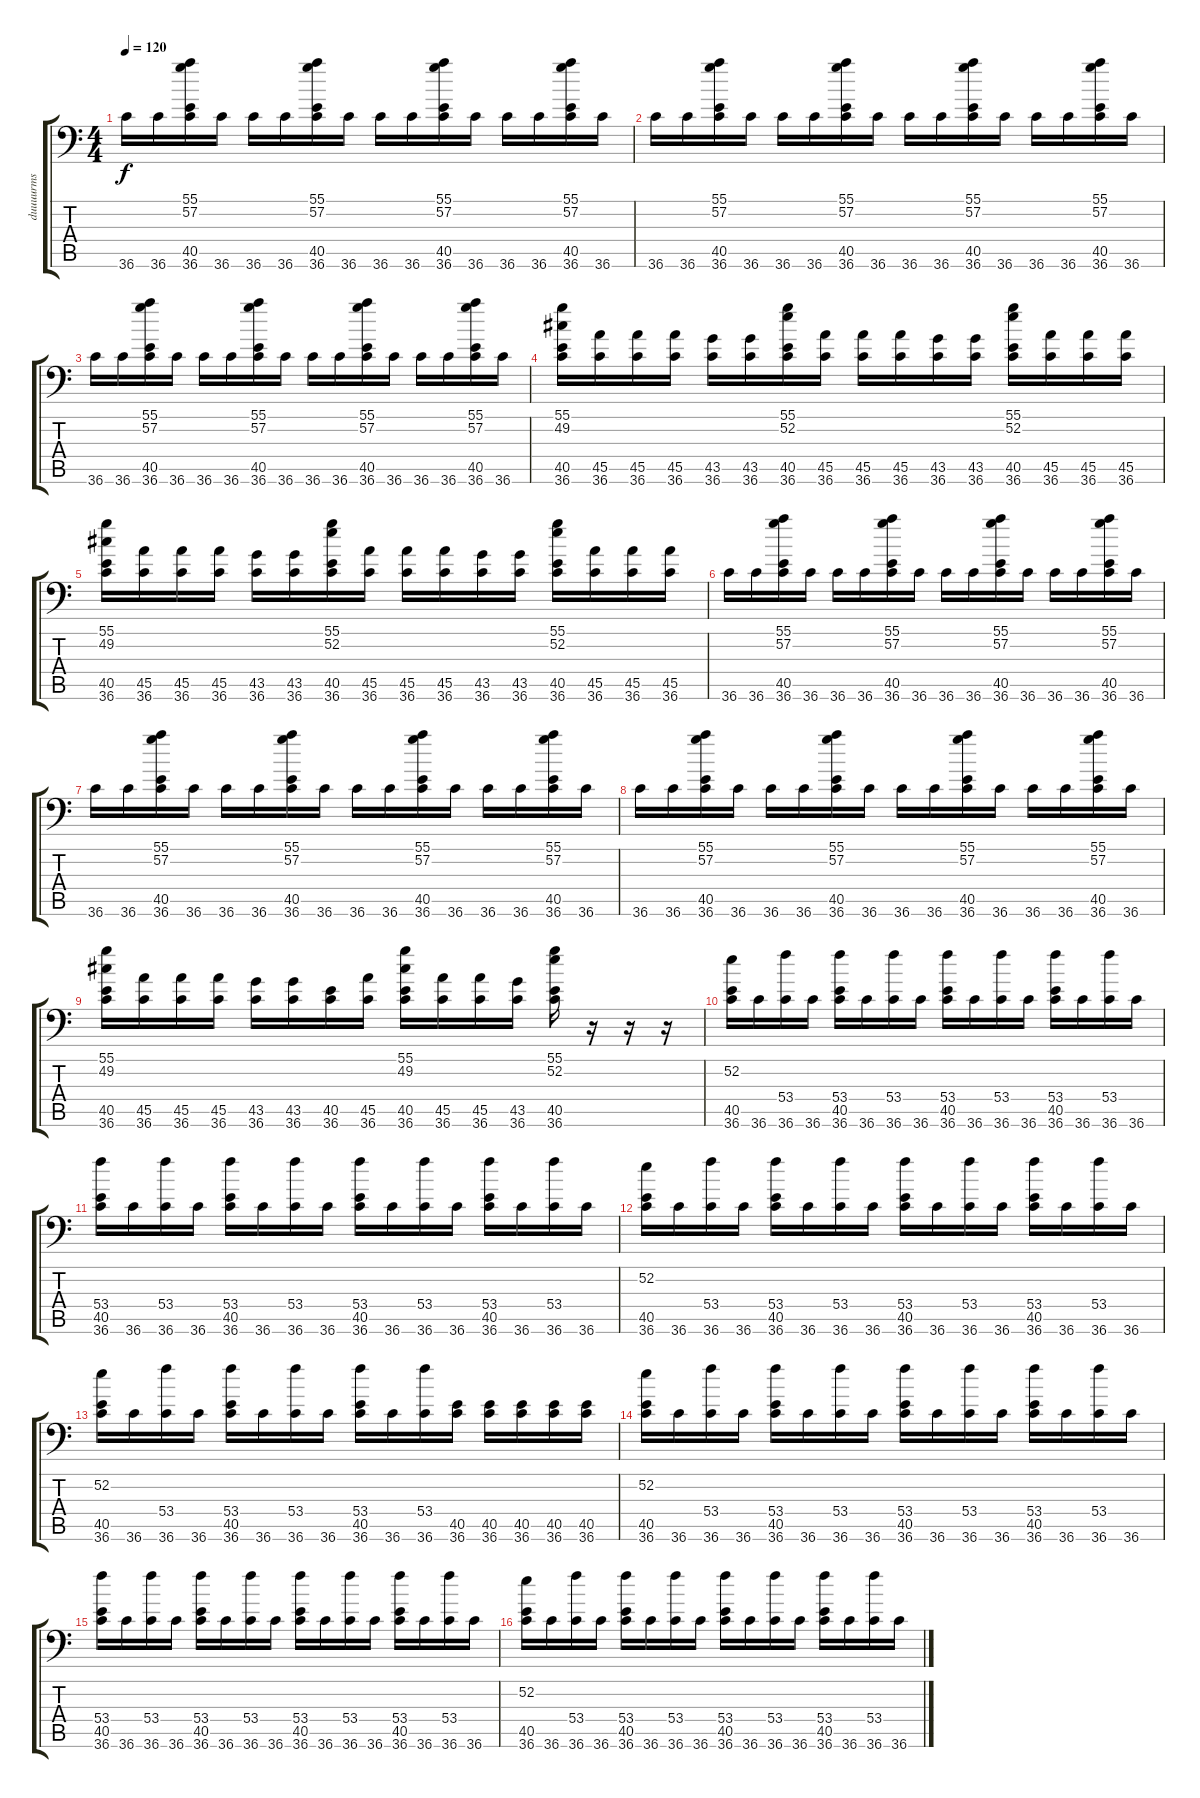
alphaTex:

\track ("duuuurms" "duuuurms") {instrument acousticgrandpiano}
\staff {score tabs}
\tuning (C-1 C-1 C-1 C-1 C-1 C-1) {hide}
\ts (4 4)
\tempo 120
\clef f4
\ks c
36.6.16{dy f} 36.6.16 (55.1 57.2 40.5 36.6).16 36.6.16 36.6.16 36.6.16 (55.1 57.2 40.5 36.6).16 36.6.16 36.6.16 36.6.16 (55.1 57.2 40.5 36.6).16 36.6.16 36.6.16 36.6.16 (55.1 57.2 40.5 36.6).16 36.6.16 |
36.6.16 36.6.16 (55.1 57.2 40.5 36.6).16 36.6.16 36.6.16 36.6.16 (55.1 57.2 40.5 36.6).16 36.6.16 36.6.16 36.6.16 (55.1 57.2 40.5 36.6).16 36.6.16 36.6.16 36.6.16 (55.1 57.2 40.5 36.6).16 36.6.16 |
36.6.16 36.6.16 (55.1 57.2 40.5 36.6).16 36.6.16 36.6.16 36.6.16 (55.1 57.2 40.5 36.6).16 36.6.16 36.6.16 36.6.16 (55.1 57.2 40.5 36.6).16 36.6.16 36.6.16 36.6.16 (55.1 57.2 40.5 36.6).16 36.6.16 |
(55.1 49.2 40.5 36.6).16 (45.5 36.6).16 (45.5 36.6).16 (45.5 36.6).16 (43.5 36.6).16 (43.5 36.6).16 (55.1 52.2 40.5 36.6).16 (45.5 36.6).16 (45.5 36.6).16 (45.5 36.6).16 (43.5 36.6).16 (43.5 36.6).16 (55.1 52.2 40.5 36.6).16 (45.5 36.6).16 (45.5 36.6).16 (45.5 36.6).16 |
(55.1 49.2 40.5 36.6).16 (45.5 36.6).16 (45.5 36.6).16 (45.5 36.6).16 (43.5 36.6).16 (43.5 36.6).16 (55.1 52.2 40.5 36.6).16 (45.5 36.6).16 (45.5 36.6).16 (45.5 36.6).16 (43.5 36.6).16 (43.5 36.6).16 (55.1 52.2 40.5 36.6).16 (45.5 36.6).16 (45.5 36.6).16 (45.5 36.6).16 |
36.6.16 36.6.16 (55.1 57.2 40.5 36.6).16 36.6.16 36.6.16 36.6.16 (55.1 57.2 40.5 36.6).16 36.6.16 36.6.16 36.6.16 (55.1 57.2 40.5 36.6).16 36.6.16 36.6.16 36.6.16 (55.1 57.2 40.5 36.6).16 36.6.16 |
36.6.16 36.6.16 (55.1 57.2 40.5 36.6).16 36.6.16 36.6.16 36.6.16 (55.1 57.2 40.5 36.6).16 36.6.16 36.6.16 36.6.16 (55.1 57.2 40.5 36.6).16 36.6.16 36.6.16 36.6.16 (55.1 57.2 40.5 36.6).16 36.6.16 |
36.6.16 36.6.16 (55.1 57.2 40.5 36.6).16 36.6.16 36.6.16 36.6.16 (55.1 57.2 40.5 36.6).16 36.6.16 36.6.16 36.6.16 (55.1 57.2 40.5 36.6).16 36.6.16 36.6.16 36.6.16 (55.1 57.2 40.5 36.6).16 36.6.16 |
(55.1 49.2 40.5 36.6).16 (45.5 36.6).16 (45.5 36.6).16 (45.5 36.6).16 (43.5 36.6).16 (43.5 36.6).16 (40.5 36.6).16 (45.5 36.6).16 (55.1 49.2 40.5 36.6).16 (45.5 36.6).16 (45.5 36.6).16 (43.5 36.6).16 (55.1 52.2 40.5 36.6).16 r.16 r.16 r.16 |
(52.2 40.5 36.6).16 36.6.16 (53.4 36.6).16 36.6.16 (53.4 40.5 36.6).16 36.6.16 (53.4 36.6).16 36.6.16 (53.4 40.5 36.6).16 36.6.16 (53.4 36.6).16 36.6.16 (53.4 40.5 36.6).16 36.6.16 (53.4 36.6).16 36.6.16 |
(53.4 40.5 36.6).16 36.6.16 (53.4 36.6).16 36.6.16 (53.4 40.5 36.6).16 36.6.16 (53.4 36.6).16 36.6.16 (53.4 40.5 36.6).16 36.6.16 (53.4 36.6).16 36.6.16 (53.4 40.5 36.6).16 36.6.16 (53.4 36.6).16 36.6.16 |
(52.2 40.5 36.6).16 36.6.16 (53.4 36.6).16 36.6.16 (53.4 40.5 36.6).16 36.6.16 (53.4 36.6).16 36.6.16 (53.4 40.5 36.6).16 36.6.16 (53.4 36.6).16 36.6.16 (53.4 40.5 36.6).16 36.6.16 (53.4 36.6).16 36.6.16 |
(52.2 40.5 36.6).16 36.6.16 (53.4 36.6).16 36.6.16 (53.4 40.5 36.6).16 36.6.16 (53.4 36.6).16 36.6.16 (53.4 40.5 36.6).16 36.6.16 (53.4 36.6).16 (40.5 36.6).16 (40.5 36.6).16 (40.5 36.6).16 (40.5 36.6).16 (40.5 36.6).16 |
(52.2 40.5 36.6).16 36.6.16 (53.4 36.6).16 36.6.16 (53.4 40.5 36.6).16 36.6.16 (53.4 36.6).16 36.6.16 (53.4 40.5 36.6).16 36.6.16 (53.4 36.6).16 36.6.16 (53.4 40.5 36.6).16 36.6.16 (53.4 36.6).16 36.6.16 |
(53.4 40.5 36.6).16 36.6.16 (53.4 36.6).16 36.6.16 (53.4 40.5 36.6).16 36.6.16 (53.4 36.6).16 36.6.16 (53.4 40.5 36.6).16 36.6.16 (53.4 36.6).16 36.6.16 (53.4 40.5 36.6).16 36.6.16 (53.4 36.6).16 36.6.16 |
(52.2 40.5 36.6).16 36.6.16 (53.4 36.6).16 36.6.16 (53.4 40.5 36.6).16 36.6.16 (53.4 36.6).16 36.6.16 (53.4 40.5 36.6).16 36.6.16 (53.4 36.6).16 36.6.16 (53.4 40.5 36.6).16 36.6.16 (53.4 36.6).16 36.6.16
